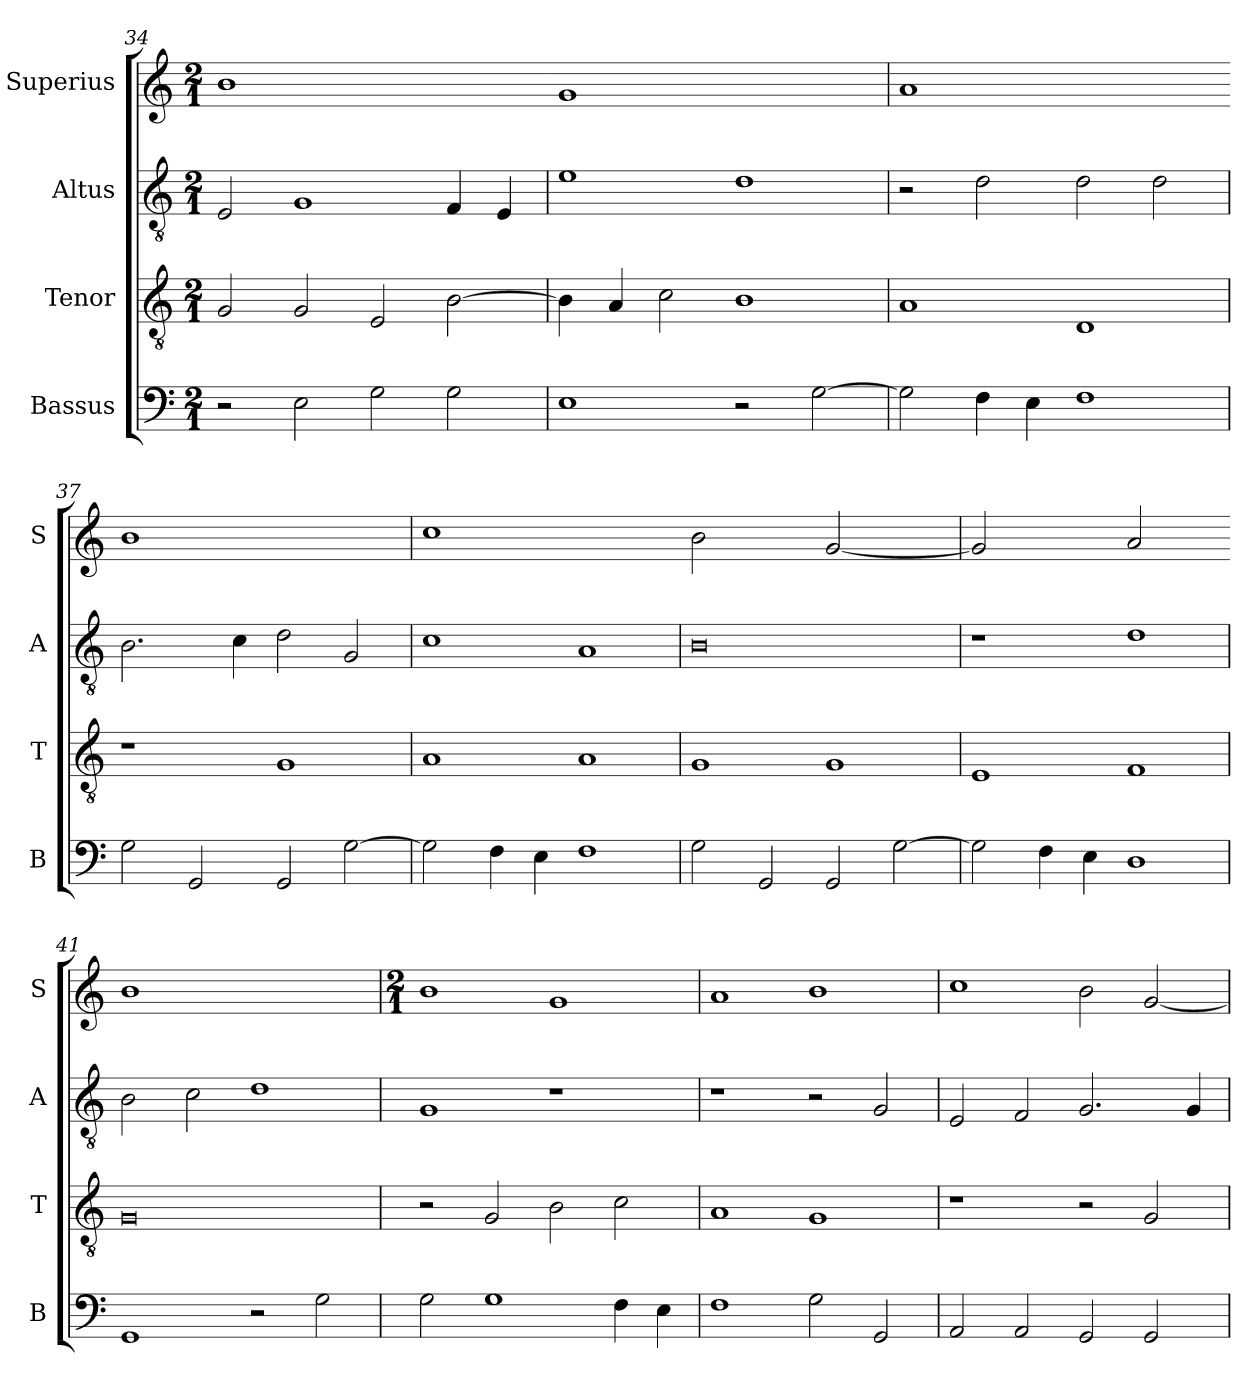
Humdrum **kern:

**kern	**kern	**kern	**kern
*part4	*part3	*part2	*part1
*staff4	*staff3	*staff2	*staff1
*I"Bassus	*I"Tenor	*I"Altus	*I"Superius
*I'B	*I'T	*I'A	*I'S
*clefF4	*clefGv2	*clefGv2	*clefG2
*k[]	*k[]	*k[]	*k[]
*M2/1	*M2/1	*M2/1	*M2/1
=34	=34	=34	=34
!	!	!	!LO:N:vis=1
2r	2G/	2E/	0b
2E\	2G/	1G	.
2G\	2E/	.	.
2G\	[2B\	4F/	.
.	.	4E/	.
=35	=35	=35	=35-
!	!	!	!LO:N:vis=1
1E	4B\]	1e	0g
.	4A/	.	.
.	2c\	.	.
2r	1B	1d	.
[2G\	.	.	.
=36	=36	=36	=36
!	!	!	!LO:N:vis=1
2G\]	1A	2r	0a
4F\	.	2d\	.
4E\	.	.	.
1F	1D	2d\	.
.	.	2d\	.
=37	=37	=37	=37-
!	!	!	!LO:N:vis=1
2G\	1r	2.B\	0b
2GG/	.	.	.
.	.	4c\	.
2GG/	1G	2d\	.
[2G\	.	2G/	.
=38	=38	=38	=38
!	!	!	!LO:N:vis=1
2G\]	1A	1c	0cc
4F\	.	.	.
4E\	.	.	.
1F	1A	1A	.
=39	=39	=39	=39-
!	!	!	!LO:N:vis=2
2G\	1G	0B	1b
2GG/	.	.	.
!	!	!	!LO:N:vis=2
2GG/	1G	.	[1g
[2G\	.	.	.
=40	=40	=40	=40
!	!	!	!LO:N:vis=2
2G\]	1E	1r	1g]
4F\	.	.	.
4E\	.	.	.
!	!	!	!LO:N:vis=2
1D	1F	1d	1a
=41	=41	=41	=41-
!	!	!	!LO:N:vis=1
1GG	0G	2B\	0b
.	.	2c\	.
2r	.	1d	.
2G\	.	.	.
=42	=42	=42	=42
*	*	*	*M2/1
2G\	2r	1G	1b
1G	2G/	.	.
.	2B\	1r	1g
4F\	2c\	.	.
4E\	.	.	.
=43	=43	=43	=43
1F	1A	1r	1a
2G\	1G	2r	1b
2GG/	.	2G/	.
=44	=44	=44	=44
2AA/	1r	2E/	1cc
2AA/	.	2F/	.
2GG/	2r	2.G/	2b\
2GG/	2G/	.	[2g/
.	.	4G/	.
=	=	=	=
*-	*-	*-	*-
